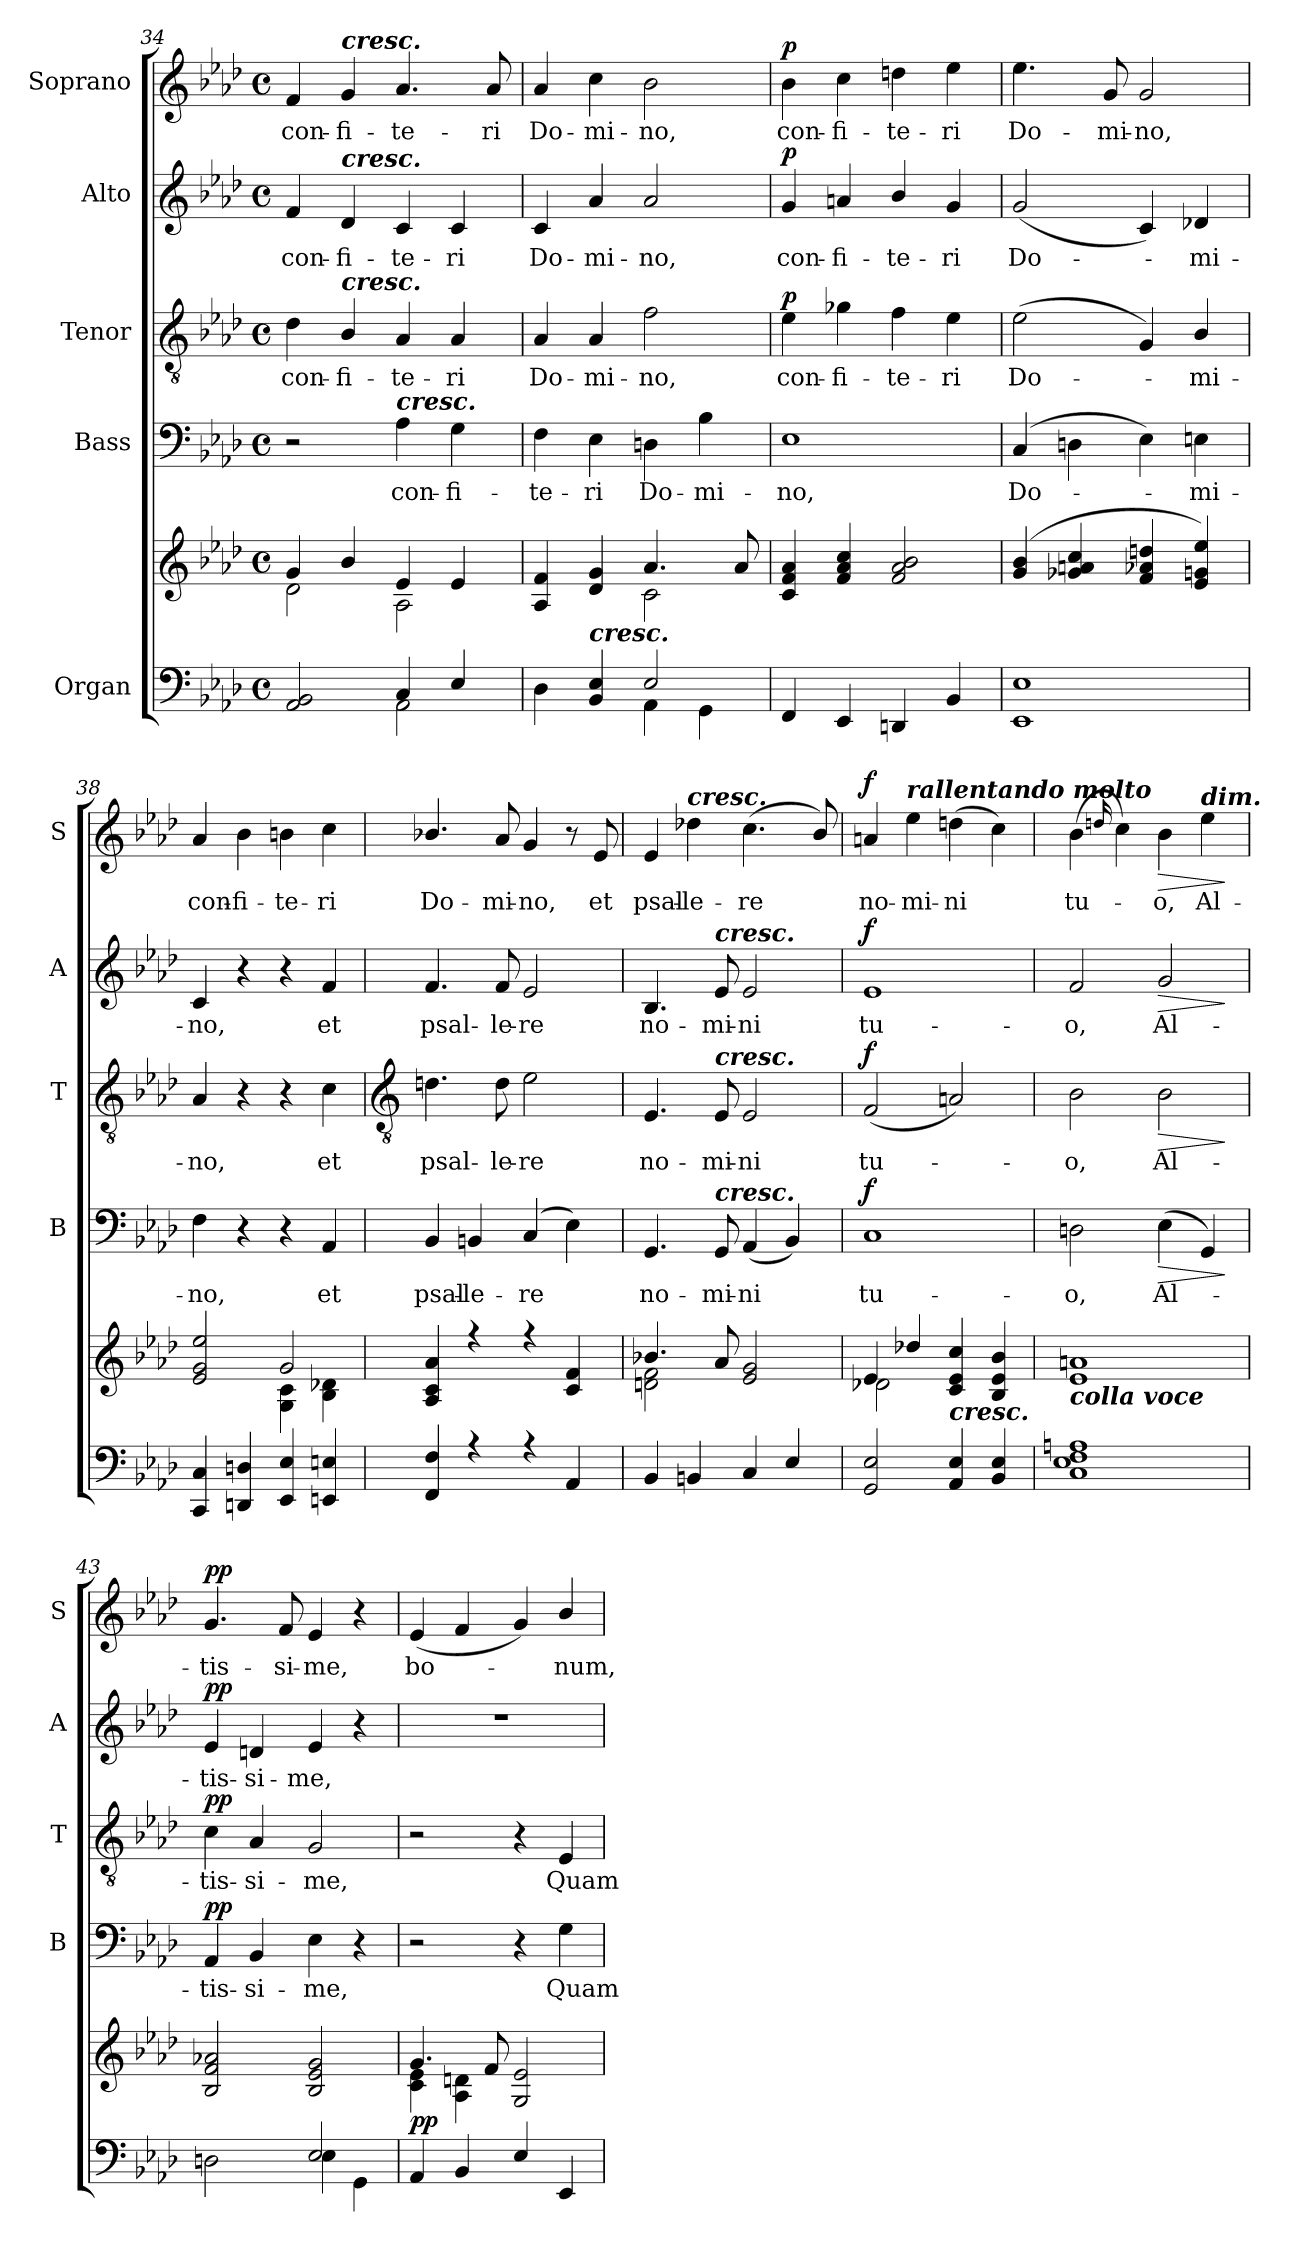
**kern	**kern	**dynam	**kern	**text	**dynam	**kern	**text	**dynam	**kern	**text	**dynam	**kern	**text	**dynam
*part5	*part5	*part5	*part4	*part4	*part4	*part3	*part3	*part3	*part2	*part2	*part2	*part1	*part1	*part1
*staff6	*staff5	*staff5/6	*staff4	*staff4	*staff4	*staff3	*staff3	*staff3	*staff2	*staff2	*staff2	*staff1	*staff1	*staff1
*I"Organ	*	*	*I"Bass	*	*	*I"Tenor	*	*	*I"Alto	*	*	*I"Soprano	*	*
*	*	*	*I'B	*	*	*I'T	*	*	*I'A	*	*	*I'S	*	*
*clefF4	*clefG2	*	*clefF4	*	*	*clefGv2	*	*	*clefG2	*	*	*clefG2	*	*
*k[b-e-a-d-]	*k[b-e-a-d-]	*	*k[b-e-a-d-]	*	*	*k[b-e-a-d-]	*	*	*k[b-e-a-d-]	*	*	*k[b-e-a-d-]	*	*
*A-:	*A-:	*	*A-:	*	*	*A-:	*	*	*A-:	*	*	*A-:	*	*
*M4/4	*M4/4	*	*M4/4	*	*	*M4/4	*	*	*M4/4	*	*	*M4/4	*	*
*met(c)	*met(c)	*	*met(c)	*	*	*met(c)	*	*	*met(c)	*	*	*met(c)	*	*
=34	=34	=34	=34	=34	=34	=34	=34	=34	=34	=34	=34	=34	=34	=34
*^	*^	*	*	*	*	*	*	*	*	*	*	*	*	*
!	!	!	!	!	!	!	!	!	!LO:LY:b	!	!	!LO:LY:b	!	!	!LO:LY:b	!
2AA- 2BB-	2ryy	4g	2d-\	.	2r	.	.	4d-	con-	.	4f	con-	.	4f	con-	.
!	!	!	!	!	!	!	!	!	!	!	!	!	!	!LO:TX:a:Bi:t=cresc.	!	!
!	!	!	!	!	!	!	!	!	!	!	!LO:TX:a:Bi:t=cresc.	!	!	!	!	!
!	!	!	!	!	!	!	!	!LO:TX:a:Bi:t=cresc.	!	!	!	!	!	!	!	!
!	!	!	!	!	!	!	!	!	!LO:LY:b	!	!	!LO:LY:b	!	!	!LO:LY:b	!
.	.	4b-/	.	.	.	.	.	4B-/	-fi-	.	4d-	-fi-	.	4g	-fi-	.
!	!	!	!	!	!LO:TX:a:Bi:t=cresc.	!	!	!	!	!	!	!	!	!	!	!
!	!	!	!	!	!	!LO:LY:b	!	!	!LO:LY:b	!	!	!LO:LY:b	!	!	!LO:LY:b	!
4C	2AA-\	4e-	2A-\	.	4A-	con-	.	4A-	-te-	.	4c	-te-	.	4.a-	-te-	.
!	!	!	!	!	!	!LO:LY:b	!	!	!LO:LY:b	!	!	!LO:LY:b	!	!	!	!
4E-/	.	4e-	.	.	4G	-fi-	.	4A-	-ri	.	4c	-ri	.	.	.	.
!	!	!	!	!	!	!	!	!	!	!	!	!	!	!	!LO:LY:b	!
.	.	.	.	.	.	.	.	.	.	.	.	.	.	8a-	-ri	.
=35	=35	=35	=35	=35	=35	=35	=35	=35	=35	=35	=35	=35	=35	=35	=35	=35
!	!	!	!	!	!	!LO:LY:b	!	!	!LO:LY:b	!	!	!LO:LY:b	!	!	!LO:LY:b	!
4D-	2ryy	4A- 4f	2ryy	.	4F	-te-	.	4A-	Do-	.	4c	Do-	.	4a-	Do-	.
!	!	!LO:TX:b:Bi:t=cresc.	!	!	!	!	!	!	!	!	!	!	!	!	!	!
!	!	!	!	!	!	!LO:LY:b	!	!	!LO:LY:b	!	!	!LO:LY:b	!	!	!LO:LY:b	!
4BB- 4E-	.	4d- 4g	.	.	4E-	-ri	.	4A-	-mi-	.	4a-	-mi-	.	4cc	-mi-	.
!	!	!	!	!	!	!LO:LY:b	!	!	!LO:LY:b	!	!	!LO:LY:b	!	!	!LO:LY:b	!
2E-/	4AA-\	4.a-	2c\	.	4Dn	Do-	.	2f	-no,	.	2a-	-no,	.	2b-	-no,	.
!	!	!	!	!	!	!LO:LY:b	!	!	!	!	!	!	!	!	!	!
.	4GG\	.	.	.	4B-	-mi-	.	.	.	.	.	.	.	.	.	.
.	.	8a-	.	.	.	.	.	.	.	.	.	.	.	.	.	.
=36	=36	=36	=36	=36	=36	=36	=36	=36	=36	=36	=36	=36	=36	=36	=36	=36
!	!	!	!	!	!	!LO:LY:b	!	!	!LO:LY:b	!LO:DY:b	!	!LO:LY:b	!LO:DY:b	!	!LO:LY:b	!LO:DY:b
4FF	1ryy	4c 4f 4a-	1ryy	.	1E-	-no,	.	4e-	con-	p	4g	con-	p	4b-	con-	p
!	!	!	!	!	!	!	!	!	!LO:LY:b	!	!	!LO:LY:b	!	!	!LO:LY:b	!
4EE-	.	4f 4a- 4cc	.	.	.	.	.	4g-X	-fi-	.	4an	-fi-	.	4cc	-fi-	.
!	!	!	!	!	!	!	!	!	!LO:LY:b	!	!	!LO:LY:b	!	!	!LO:LY:b	!
4DDn	.	2f 2a- 2b-	.	.	.	.	.	4f	-te-	.	4b-/	-te-	.	4ddn	-te-	.
!	!	!	!	!	!	!	!	!	!LO:LY:b	!	!	!LO:LY:b	!	!	!LO:LY:b	!
4BB-	.	.	.	.	.	.	.	4e-	-ri	.	4g	-ri	.	4ee-	-ri	.
=37	=37	=37	=37	=37	=37	=37	=37	=37	=37	=37	=37	=37	=37	=37	=37	=37
!	!	!	!	!	!	!LO:LY:b	!	!	!LO:LY:b	!	!	!LO:LY:b	!	!	!LO:LY:b	!
1EE- 1E-	1ryy	(<4g 4b-	1ryy	.	(>4C	Do-	.	(<2e-	Do-	.	(<2g	Do-	.	4.ee-	Do-	.
.	.	4g-X 4an 4cc	.	.	4Dn	.	.	.	.	.	.	.	.	.	.	.
!	!	!	!	!	!	!	!	!	!	!	!	!	!	!	!LO:LY:b	!
.	.	.	.	.	.	.	.	.	.	.	.	.	.	8g	-mi-	.
!	!	!	!	!	!	!	!	!	!	!	!	!	!	!	!LO:LY:b	!
.	.	4f 4a-X 4ddn	.	.	4E-)	.	.	4G)	.	.	4c)	.	.	2g	-no,	.
!	!	!	!	!	!	!LO:LY:b	!	!	!LO:LY:b	!	!	!LO:LY:b	!	!	!	!
.	.	4e- 4gn 4ee-)	.	.	4En	mi-	.	4B-/	mi-	.	4d-X	mi-	.	.	.	.
=38	=38	=38	=38	=38	=38	=38	=38	=38	=38	=38	=38	=38	=38	=38	=38	=38
!	!	!	!	!	!	!LO:LY:b	!	!	!LO:LY:b	!	!	!LO:LY:b	!	!	!LO:LY:b	!
4CC 4C	1ryy	2e- 2g 2ee-	2ryy	.	4F	-no,	.	4A-	-no,	.	4c	-no,	.	4a-	con-	.
!	!	!	!	!	!	!	!	!	!	!	!	!	!	!	!LO:LY:b	!
4DDn 4Dn	.	.	.	.	4r	.	.	4r	.	.	4r	.	.	4b-	-fi-	.
!	!	!	!	!	!	!	!	!	!	!	!	!	!	!	!LO:LY:b	!
4EE- 4E-	.	2g	4G\ 4c\	.	4r	.	.	4r	.	.	4r	.	.	4bn	-te-	.
!	!	!	!	!	!	!LO:LY:b	!	!	!LO:LY:b	!	!	!LO:LY:b	!	!	!LO:LY:b	!
4EEn 4En	.	.	4B-\ 4d-X\	.	4AA-	et	.	4c	et	.	4f	et	.	4cc	-ri	.
!!LO:LB:g=z
=39	=39	=39	=39	=39	=39	=39	=39	=39	=39	=39	=39	=39	=39	=39	=39	=39
*	*	*	*	*	*	*	*	*clefGv2	*	*	*	*	*	*	*	*
!	!	!	!	!	!	!LO:LY:b	!	!	!LO:LY:b	!	!	!LO:LY:b	!	!	!LO:LY:b	!
4FF 4F	1ryy	4A- 4c 4a-	1ryy	.	4BB-	psal-	.	4.dn	psal-	.	4.f	psal-	.	4.b-X/	Do-	.
!	!	!	!	!	!	!LO:LY:b	!	!	!	!	!	!	!	!	!	!
4r	.	4r	.	.	4BBn	-le-	.	.	.	.	.	.	.	.	.	.
!	!	!	!	!	!	!	!	!	!LO:LY:b	!	!	!LO:LY:b	!	!	!LO:LY:b	!
.	.	.	.	.	.	.	.	8d	-le-	.	8f	-le-	.	8a-	-mi-	.
!	!	!	!	!	!	!LO:LY:b	!	!	!LO:LY:b	!	!	!LO:LY:b	!	!	!LO:LY:b	!
4r	.	4r	.	.	(<4C	-re	.	2e-	-re	.	2e-	-re	.	4g	-no,	.
4AA-	.	4c 4f	.	.	4E-)	.	.	.	.	.	.	.	.	8r	.	.
!	!	!	!	!	!	!	!	!	!	!	!	!	!	!	!LO:LY:b	!
.	.	.	.	.	.	.	.	.	.	.	.	.	.	8e-	et	.
!!LO:LB:g=z
=40	=40	=40	=40	=40	=40	=40	=40	=40	=40	=40	=40	=40	=40	=40	=40	=40
!	!	!	!	!	!	!LO:LY:b	!	!	!LO:LY:b	!	!	!LO:LY:b	!	!	!LO:LY:b	!
4BB-	1ryy	4.b-X/	2dn\ 2f\	.	4.GG	no-	.	4.E-	no-	.	4.B-	no-	.	4e-	psal-	.
!	!	!	!	!	!	!	!	!	!	!	!	!	!	!LO:TX:a:Bi:t=cresc.	!	!
!	!	!	!	!	!	!	!	!	!	!	!	!	!	!	!LO:LY:b	!
4BBn	.	.	.	.	.	.	.	.	.	.	.	.	.	4dd-X	-le-	.
!	!	!	!	!	!	!	!	!	!	!	!LO:TX:a:Bi:t=cresc.	!	!	!	!	!
!	!	!	!	!	!	!	!	!LO:TX:a:Bi:t=cresc.	!	!	!	!	!	!	!	!
!	!	!	!	!	!LO:TX:a:Bi:t=cresc.	!	!	!	!	!	!	!	!	!	!	!
!	!	!	!	!	!	!LO:LY:b	!	!	!LO:LY:b	!	!	!LO:LY:b	!	!	!	!
.	.	8a-/	.	.	8GG	-mi-	.	8E-	-mi-	.	8e-	-mi-	.	.	.	.
!	!	!	!	!	!	!LO:LY:b	!	!	!LO:LY:b	!	!	!LO:LY:b	!	!	!LO:LY:b	!
4C	.	2e-/ 2g/	2ryy	.	(<4AA-	-ni	.	2E-	-ni	.	2e-	-ni	.	(<4.cc	-re	.
4E-	.	.	.	.	4BB-)	.	.	.	.	.	.	.	.	.	.	.
.	.	.	.	.	.	.	.	.	.	.	.	.	.	8b-/)	.	.
=41	=41	=41	=41	=41	=41	=41	=41	=41	=41	=41	=41	=41	=41	=41	=41	=41
!	!	!	!	!	!	!LO:LY:b	!LO:DY:b	!	!LO:LY:b	!LO:DY:b	!	!LO:LY:b	!LO:DY:b	!	!LO:LY:b	!LO:DY:b
2GG 2E-	1ryy	4e-/	2d-X\	.	1C	tu-	f	(<2F	tu-	f	1e-	tu-	f	4an	no-	f
!	!	!	!	!	!	!	!	!	!	!	!	!	!	!LO:TX:a:Bi:t=rallentando molto	!	!
!	!	!	!	!	!	!	!	!	!	!	!	!	!	!	!LO:LY:b	!
.	.	4dd-X/	.	.	.	.	.	.	.	.	.	.	.	4ee-	-mi-	.
!LO:TX:a:Bi:t=cresc.	!	!	!	!	!	!	!	!	!	!	!	!	!	!	!	!
!	!	!	!	!	!	!	!	!	!	!	!	!	!	!	!LO:LY:b	!
4AA- 4E-	.	4c/ 4e-/ 4cc/	2ryy	.	.	.	.	2An)	.	.	.	.	.	(>4ddn	-ni	.
4BB- 4E-	.	4B-/ 4e-/ 4b-/	.	.	.	.	.	.	.	.	.	.	.	4cc)	.	.
=42	=42	=42	=42	=42	=42	=42	=42	=42	=42	=42	=42	=42	=42	=42	=42	=42
!	!	!LO:TX:b:Bi:t=colla voce	!	!	!	!	!	!	!	!	!	!	!	!	!	!
!	!	!	!	!LO:DY:b	!	!LO:LY:b	!	!	!LO:LY:b	!	!	!LO:LY:b	!	!	!LO:LY:b	!
1C 1E- 1F 1An	1ryy	1e-/ 1an/	1ryy	f	2Dn	-o,	.	2B-	o,	.	2f	-o,	.	(<4b-	tu-	.
.	.	.	.	.	.	.	.	.	.	.	.	.	.	16qqddn/	.	.
.	.	.	.	.	.	.	.	.	.	.	.	.	.	4cc)	.	.
!	!	!	!	!	!	!LO:LY:b	!LO:HP:b	!	!LO:LY:b	!LO:HP:b	!	!LO:LY:b	!LO:HP:b	!	!LO:LY:b	!LO:HP:b
.	.	.	.	.	(4E-	Al-	>	2B-	Al-	>	2g	Al-	>	4b-	o,	>
!	!	!	!	!	!	!	!	!	!	!	!	!	!	!LO:TX:a:Bi:t=dim.	!	!
!	!	!	!	!	!	!	!	!	!	!	!	!	!	!	!LO:LY:b	!
.	.	.	.	.	4GG)	.	.	.	.	.	.	.	.	4ee-	Al-	.
*v	*v	*	*	*	*	*	*	*	*	*	*	*	*	*	*	*
*	*v	*v	*	*	*	*	*	*	*	*	*	*	*	*	*
.	.	.	.	.	]	.	.	]	.	.	]	.	.	]
=43	=43	=43	=43	=43	=43	=43	=43	=43	=43	=43	=43	=43	=43	=43
*^	*^	*	*	*	*	*	*	*	*	*	*	*	*	*
!	!	!	!	!	!	!LO:LY:b	!LO:DY:b	!	!LO:LY:b	!LO:DY:b	!	!LO:LY:b	!LO:DY:b	!	!LO:LY:b	!LO:DY:b
2Dn	2ryy	2B-/ 2f/ 2a-X/	1ryy	.	4AA-	tis-	pp	4c	tis-	pp	4e-	tis-	pp	4.g	tis-	pp
!	!	!	!	!	!	!LO:LY:b	!	!	!LO:LY:b	!	!	!LO:LY:b	!	!	!	!
.	.	.	.	.	4BB-	-si-	.	4A-	-si-	.	4dn	-si-	.	.	.	.
!	!	!	!	!	!	!	!	!	!	!	!	!	!	!	!LO:LY:b	!
.	.	.	.	.	.	.	.	.	.	.	.	.	.	8f	-si-	.
!	!	!	!	!	!	!LO:LY:b	!	!	!LO:LY:b	!	!	!LO:LY:b	!	!	!LO:LY:b	!
2E-/	4E-\	2B-/ 2e-/ 2g/	.	.	4E-	-me,	.	2G	-me,	.	4e-	-me,	.	4e-	-me,	.
.	4GG\	.	.	.	4r	.	.	.	.	.	4r	.	.	4r	.	.
=44	=44	=44	=44	=44	=44	=44	=44	=44	=44	=44	=44	=44	=44	=44	=44	=44
!	!	!	!	!LO:DY:b	!	!	!	!	!	!	!	!	!	!	!LO:LY:b	!
4AA-	1ryy	4.g/	4c\ 4e-\	pp	2r	.	.	2r	.	.	1r	.	.	(<4e-	bo-	.
4BB-	.	.	4A-\ 4dn\	.	.	.	.	.	.	.	.	.	.	4f	.	.
.	.	8f/	.	.	.	.	.	.	.	.	.	.	.	.	.	.
4E-	.	2G/ 2e-/	2ryy	.	4r	.	.	4r	.	.	.	.	.	4g)	.	.
!	!	!	!	!	!	!LO:LY:b	!	!	!LO:LY:b	!	!	!	!	!	!LO:LY:b	!
4EE-	.	.	.	.	4G	Quam	.	4E-	Quam	.	.	.	.	4b-/	num,	.
*v	*v	*	*	*	*	*	*	*	*	*	*	*	*	*	*	*
*	*v	*v	*	*	*	*	*	*	*	*	*	*	*	*	*
=	=	=	=	=	=	=	=	=	=	=	=	=	=	=
*-	*-	*-	*-	*-	*-	*-	*-	*-	*-	*-	*-	*-	*-	*-
